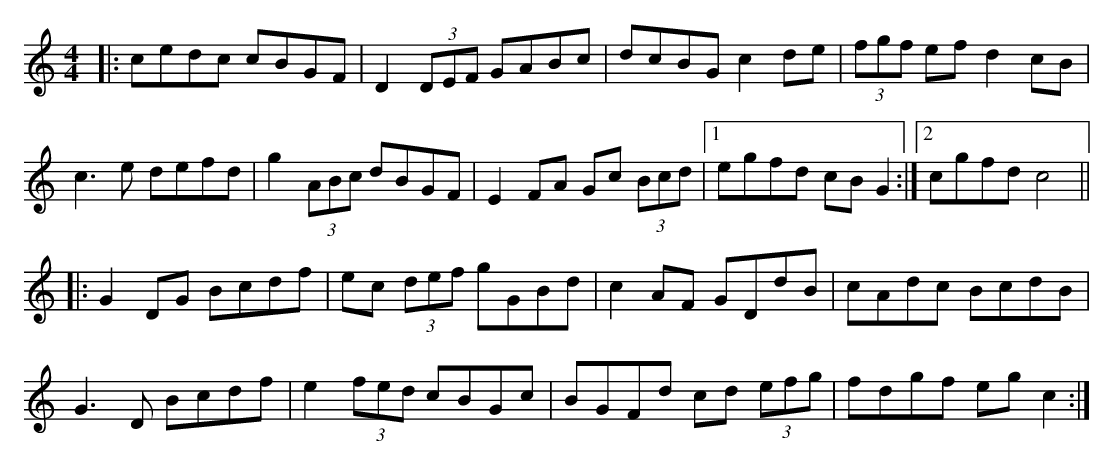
X:1
M:4/4
K:C
|:cedc cBGF|D2 (3DEF GABc|dcBG c2 de|(3fgf ef d2 cB|
c3 e defd|g2 (3ABc dBGF|E2FA Gc (3Bcd|1 egfd cB G2:|2 cgfd c4||
|:G2 DG Bcdf|ec (3def gGBd|c2 AF GDdB|cAdc BcdB|
G3 D Bcdf|e2(3fed cBGc|BGFd cd (3efg|fdgf eg c2:|
